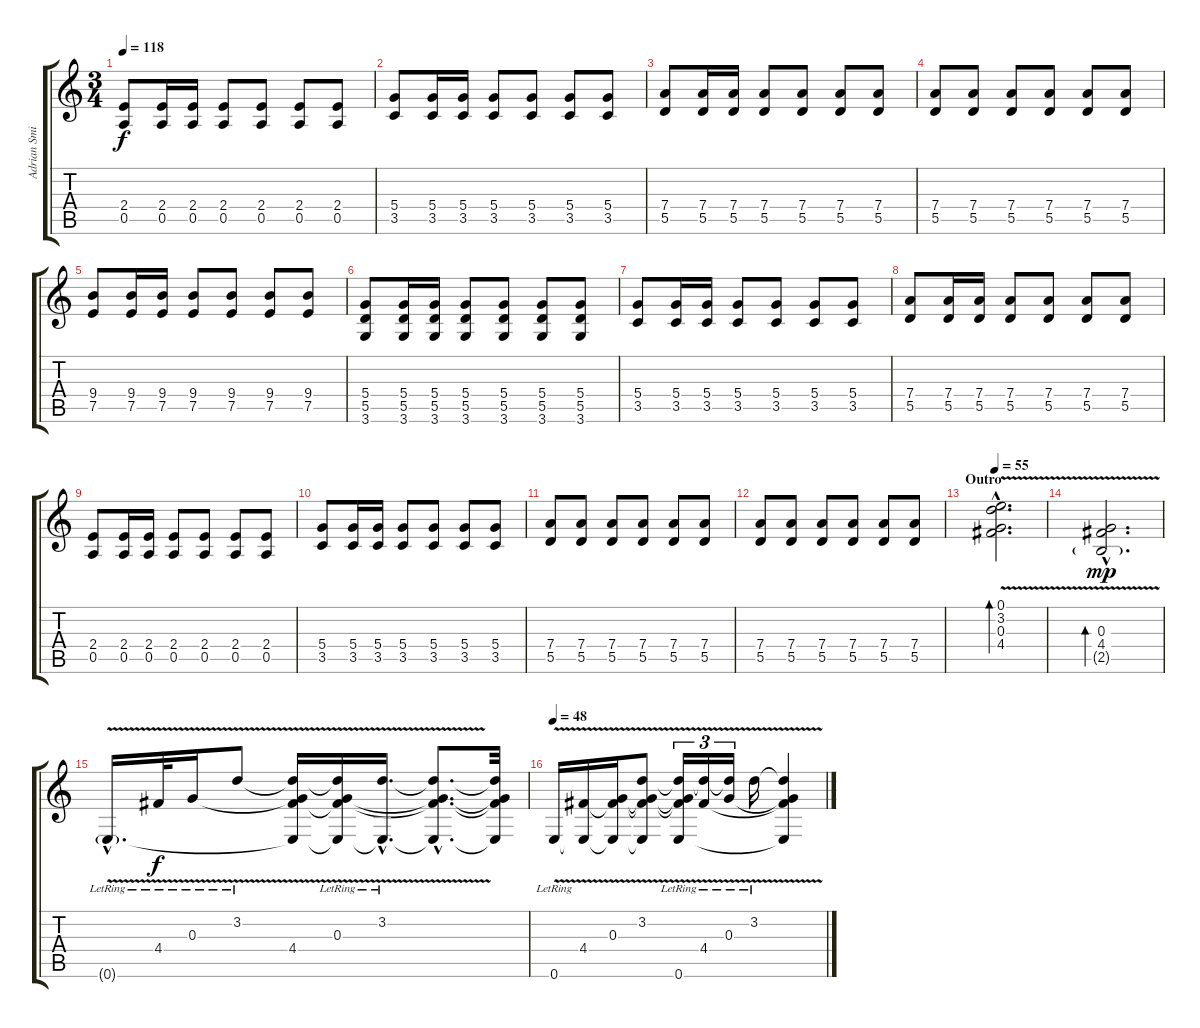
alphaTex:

\track ("Adrian Smith" "Adrian Smi") {instrument distortionguitar}
\staff {score tabs}
\tuning (E4 B3 G3 D3 A2 E2) {hide}
\ts (3 4)
\tempo 118
\clef g2
\ks c
(2.4 0.5).8{dy f} (2.4 0.5).16 (2.4 0.5).16 (2.4 0.5).8 (2.4 0.5).8 (2.4 0.5).8 (2.4 0.5).8 |
(5.4 3.5).8 (5.4 3.5).16 (5.4 3.5).16 (5.4 3.5).8 (5.4 3.5).8 (5.4 3.5).8 (5.4 3.5).8 |
(7.4 5.5).8 (7.4 5.5).16 (7.4 5.5).16 (7.4 5.5).8 (7.4 5.5).8 (7.4 5.5).8 (7.4 5.5).8 |
(7.4 5.5).8 (7.4 5.5).8 (7.4 5.5).8 (7.4 5.5).8 (7.4 5.5).8 (7.4 5.5).8 |
(9.4 7.5).8 (9.4 7.5).16 (9.4 7.5).16 (9.4 7.5).8 (9.4 7.5).8 (9.4 7.5).8 (9.4 7.5).8 |
(5.4 5.5 3.6).8 (5.4 5.5 3.6).16 (5.4 5.5 3.6).16 (5.4 5.5 3.6).8 (5.4 5.5 3.6).8 (5.4 5.5 3.6).8 (5.4 5.5 3.6).8 |
(5.4 3.5).8 (5.4 3.5).16 (5.4 3.5).16 (5.4 3.5).8 (5.4 3.5).8 (5.4 3.5).8 (5.4 3.5).8 |
(7.4 5.5).8 (7.4 5.5).16 (7.4 5.5).16 (7.4 5.5).8 (7.4 5.5).8 (7.4 5.5).8 (7.4 5.5).8 |
(2.4 0.5).8 (2.4 0.5).16 (2.4 0.5).16 (2.4 0.5).8 (2.4 0.5).8 (2.4 0.5).8 (2.4 0.5).8 |
(5.4 3.5).8 (5.4 3.5).16 (5.4 3.5).16 (5.4 3.5).8 (5.4 3.5).8 (5.4 3.5).8 (5.4 3.5).8 |
(7.4 5.5).8 (7.4 5.5).8 (7.4 5.5).8 (7.4 5.5).8 (7.4 5.5).8 (7.4 5.5).8 |
(7.4 5.5).8 (7.4 5.5).8 (7.4 5.5).8 (7.4 5.5).8 (7.4 5.5).8 (7.4 5.5).8 |
\section ("" "Outro")
\tempo 55
(0.1{hac} 3.2{hac} 0.3{hac} 4.4{v hac}).2{d bd 240 volume 12 instrument electricguitarclean} |
(0.3{hac} 4.4{v hac} 2.5{g hac}).2{d bd 240 dy mp} |
0.6{v g hac lr}.16{d} 4.4{v lr}.32{dy f} 0.3{v lr}.16 3.2{v lr}.8 (3.2{t} 0.3{t} 4.4{v} 0.6{t}).16 (3.2{t} 0.3{v lr} 4.4{t} 0.6{t}).16 (3.2{v hac lr} 0.6{hac t}).16{d} (3.2{hac t} 0.3{hac t} 4.4{hac t} 0.6{hac t}).8{d} (3.2{t} 0.3{t} 4.4{t} 0.6{t}).32 |
\tempo 48
0.6{v lr}.16 (4.4{v} 0.6{t}).16 (0.3{v} 4.4{t} 0.6{t}).16 (3.2{v} 0.3{t} 4.4{t} 0.6{t}).8 (3.2{t} 0.3{t} 4.4{t} 0.6{v lr}).16{tu (3 2)} (3.2{t} 4.4{v lr}).16{tu (3 2)} (3.2{t} 0.3{v lr}).16{tu (3 2)} 3.2{v lr}.16 (3.2{t} 0.3{t} 4.4{t} 0.6{t}).4
